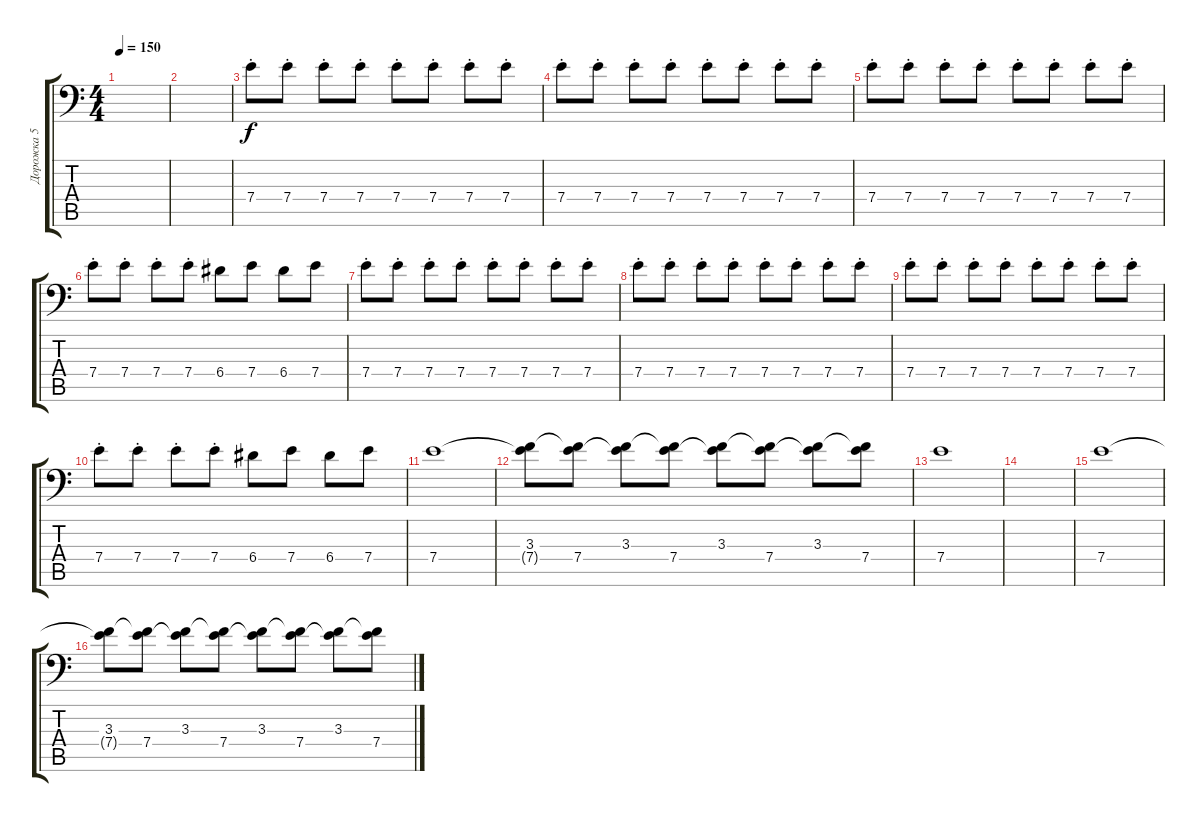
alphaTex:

\track ("Дорожка 5" "Дорожка 5") {instrument distortionguitar}
\staff {score tabs}
\tuning (B3 Gb3 D3 A2 E2 A1) {hide}
\ts (4 4)
\tempo 150
\clef f4
\ks c
|
|
7.4{st}.8 7.4{st}.8 7.4{st}.8 7.4{st}.8 7.4{st}.8 7.4{st}.8 7.4{st}.8 7.4{st}.8 |
7.4{st}.8 7.4{st}.8 7.4{st}.8 7.4{st}.8 7.4{st}.8 7.4{st}.8 7.4{st}.8 7.4{st}.8 |
7.4{st}.8 7.4{st}.8 7.4{st}.8 7.4{st}.8 7.4{st}.8 7.4{st}.8 7.4{st}.8 7.4{st}.8 |
7.4{st}.8 7.4{st}.8 7.4{st}.8 7.4{st}.8 6.4.8 7.4.8 6.4.8 7.4.8 |
7.4{st}.8 7.4{st}.8 7.4{st}.8 7.4{st}.8 7.4{st}.8 7.4{st}.8 7.4{st}.8 7.4{st}.8 |
7.4{st}.8 7.4{st}.8 7.4{st}.8 7.4{st}.8 7.4{st}.8 7.4{st}.8 7.4{st}.8 7.4{st}.8 |
7.4{st}.8 7.4{st}.8 7.4{st}.8 7.4{st}.8 7.4{st}.8 7.4{st}.8 7.4{st}.8 7.4{st}.8 |
7.4{st}.8 7.4{st}.8 7.4{st}.8 7.4{st}.8 6.4.8 7.4.8 6.4.8 7.4.8 |
7.4.1 |
(3.3 7.4{t}).8 (3.3{t} 7.4).8 (3.3 7.4{t}).8 (3.3{t} 7.4).8 (3.3 7.4{t}).8 (3.3{t} 7.4).8 (3.3 7.4{t}).8 (3.3{t} 7.4).8 |
7.4.1 |
|
7.4.1 |
(3.3 7.4{t}).8 (3.3{t} 7.4).8 (3.3 7.4{t}).8 (3.3{t} 7.4).8 (3.3 7.4{t}).8 (3.3{t} 7.4).8 (3.3 7.4{t}).8 (3.3{t} 7.4).8
